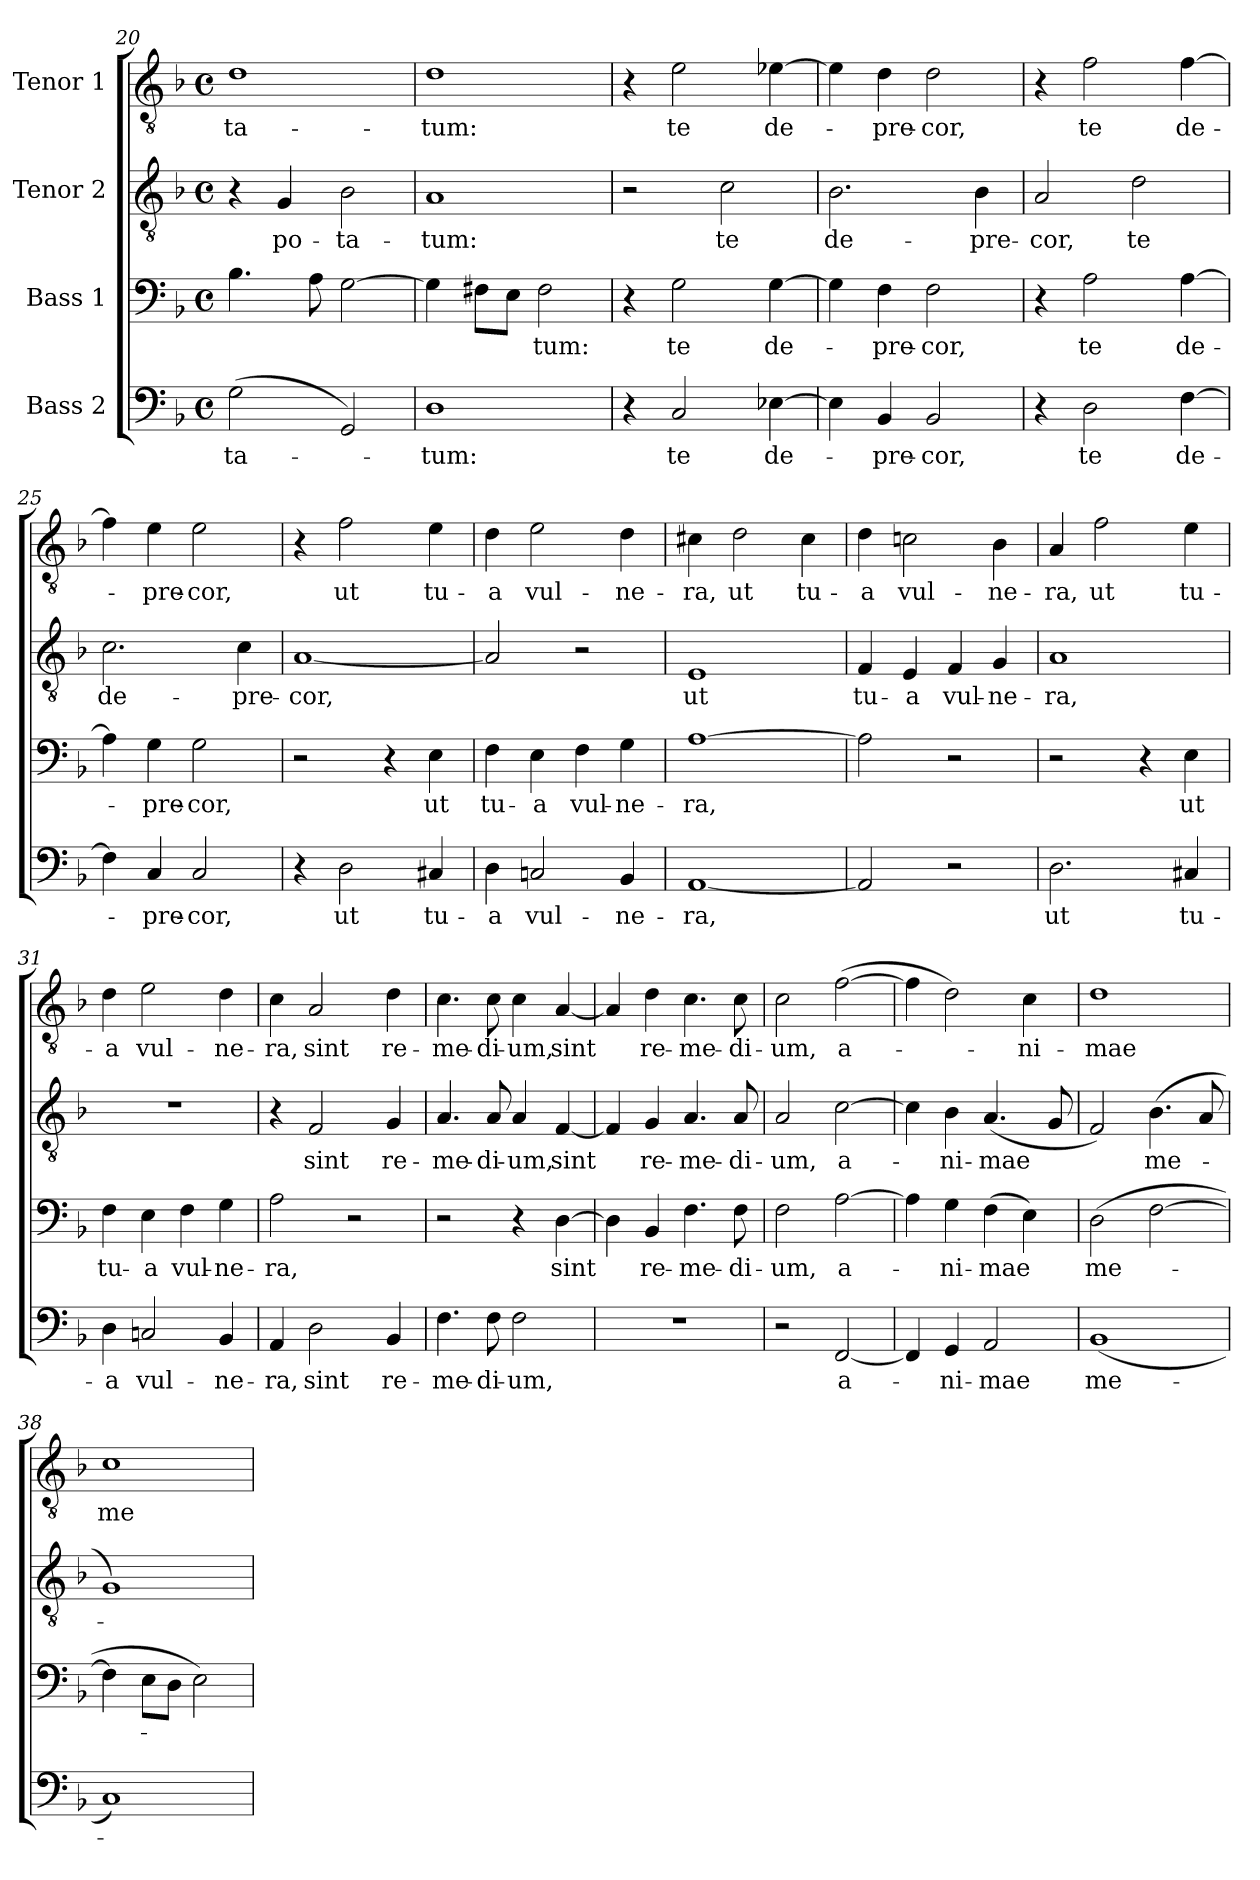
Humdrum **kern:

**kern	**text	**kern	**text	**kern	**text	**kern	**text
*part4	*part4	*part3	*part3	*part2	*part2	*part1	*part1
*staff4	*staff4	*staff3	*staff3	*staff2	*staff2	*staff1	*staff1
*I"Bass 2	*	*I"Bass 1	*	*I"Tenor 2	*	*I"Tenor 1	*
*clefF4	*	*clefF4	*	*clefGv2	*	*clefGv2	*
*k[b-]	*	*k[b-]	*	*k[b-]	*	*k[b-]	*
*F:	*	*F:	*	*F:	*	*F:	*
*M4/4	*	*M4/4	*	*M4/4	*	*M4/4	*
*met(c)	*	*met(c)	*	*met(c)	*	*met(c)	*
=20	=20	=20	=20	=20	=20	=20	=20
(2G\	-ta-	4.B-\	.	4r	.	1d	-ta-
.	.	.	.	4G/	po-	.	.
.	.	8A\	.	.	.	.	.
2GG/)	.	[2G\	.	2B-\	-ta-	.	.
!!LO:LB:g=z
=21	=21	=21	=21	=21	=21	=21	=21
1D	-tum:	4G\]	.	1A	-tum:	1d	-tum:
.	.	8F#X\L	.	.	.	.	.
.	.	8E\J	.	.	.	.	.
.	.	2F#\	-tum:	.	.	.	.
=22	=22	=22	=22	=22	=22	=22	=22
4r	.	4r	.	2r	.	4r	.
2C/	te	2G\	te	.	.	2e\	te
.	.	.	.	2c\	te	.	.
[4E-X\	de-	[4G\	de-	.	.	[4e-X\	de-
=23	=23	=23	=23	=23	=23	=23	=23
4E-\]	.	4G\]	.	2.B-\	de-	4e-\]	.
4BB-/	-pre-	4F\	-pre-	.	.	4d\	-pre-
2BB-/	-cor,	2F\	-cor,	.	.	2d\	-cor,
.	.	.	.	4B-\	-pre-	.	.
=24	=24	=24	=24	=24	=24	=24	=24
4r	.	4r	.	2A/	-cor,	4r	.
2D\	te	2A\	te	.	.	2f\	te
.	.	.	.	2d\	te	.	.
[4F\	de-	[4A\	de-	.	.	[4f\	de-
=25	=25	=25	=25	=25	=25	=25	=25
4F\]	.	4A\]	.	2.c\	de-	4f\]	.
4C/	-pre-	4G\	-pre-	.	.	4e\	-pre-
2C/	-cor,	2G\	-cor,	.	.	2e\	-cor,
.	.	.	.	4c\	-pre-	.	.
=26	=26	=26	=26	=26	=26	=26	=26
4r	.	2r	.	[1A	-cor,	4r	.
2D\	ut	.	.	.	.	2f\	ut
.	.	4r	.	.	.	.	.
4C#X/	tu-	4E\	ut	.	.	4e\	tu-
=27	=27	=27	=27	=27	=27	=27	=27
4D\	-a	4F\	tu-	2A/]	.	4d\	-a
2Cn/	vul-	4E\	-a	.	.	2e\	vul-
.	.	4F\	vul-	2r	.	.	.
4BB-/	-ne-	4G\	-ne-	.	.	4d\	-ne-
!!LO:LB:g=z
=28	=28	=28	=28	=28	=28	=28	=28
[1AA	-ra,	[1A	-ra,	1E	ut	4c#X\	-ra,
.	.	.	.	.	.	2d\	ut
.	.	.	.	.	.	4c#\	tu-
=29	=29	=29	=29	=29	=29	=29	=29
2AA/]	.	2A\]	.	4F/	tu-	4d\	-a
.	.	.	.	4E/	-a	2cn\	vul-
2r	.	2r	.	4F/	vul-	.	.
.	.	.	.	4G/	-ne-	4B-\	-ne-
=30	=30	=30	=30	=30	=30	=30	=30
2.D\	ut	2r	.	1A	-ra,	4A/	-ra,
.	.	.	.	.	.	2f\	ut
.	.	4r	.	.	.	.	.
4C#X/	tu-	4E\	ut	.	.	4e\	tu-
=31	=31	=31	=31	=31	=31	=31	=31
4D\	-a	4F\	tu-	1r	.	4d\	-a
2Cn/	vul-	4E\	-a	.	.	2e\	vul-
.	.	4F\	vul-	.	.	.	.
4BB-/	-ne-	4G\	-ne-	.	.	4d\	-ne-
=32	=32	=32	=32	=32	=32	=32	=32
4AA/	-ra,	2A\	-ra,	4r	.	4c\	-ra,
2D\	sint	.	.	2F/	sint	2A/	sint
.	.	2r	.	.	.	.	.
4BB-/	re-	.	.	4G/	re-	4d\	re-
=33	=33	=33	=33	=33	=33	=33	=33
4.F\	-me-	2r	.	4.A/	-me-	4.c\	-me-
8F\	-di-	.	.	8A/	-di-	8c\	-di-
2F\	-um,	4r	.	4A/	-um,	4c\	-um,
.	.	[4D\	sint	[4F/	sint	[4A/	sint
=34	=34	=34	=34	=34	=34	=34	=34
1r	.	4D\]	.	4F/]	.	4A/]	.
.	.	4BB-/	re-	4G/	re-	4d\	re-
.	.	4.F\	-me-	4.A/	-me-	4.c\	-me-
.	.	8F\	-di-	8A/	-di-	8c\	-di-
!!LO:PB:g=z
=35	=35	=35	=35	=35	=35	=35	=35
2r	.	2F\	-um,	2A/	-um,	2c\	-um,
[2FF/	a-	[2A\	a-	[2c\	a-	([2f\	a-
=36	=36	=36	=36	=36	=36	=36	=36
4FF/]	.	4A\]	.	4c\]	.	4f\]	.
4GG/	-ni-	4G\	-ni-	4B-\	-ni-	2d\)	.
2AA/	-mae	(4F\	-mae	(4.A/	-mae	.	.
.	.	4E\)	.	.	.	4c\	-ni-
.	.	.	.	8G/	.	.	.
=37	=37	=37	=37	=37	=37	=37	=37
(1BB-	me-	(2D\	me-	2F/)	.	1d	-mae
.	.	[2F\	.	(4.B-\	me-	.	.
.	.	.	.	8A/	.	.	.
=38	=38	=38	=38	=38	=38	=38	=38
1C)	.	4F\]	.	1G)	.	1c	me-
.	.	8E\L	.	.	.	.	.
.	.	8D\J	.	.	.	.	.
.	.	2E\)	.	.	.	.	.
=	=	=	=	=	=	=	=
*-	*-	*-	*-	*-	*-	*-	*-
